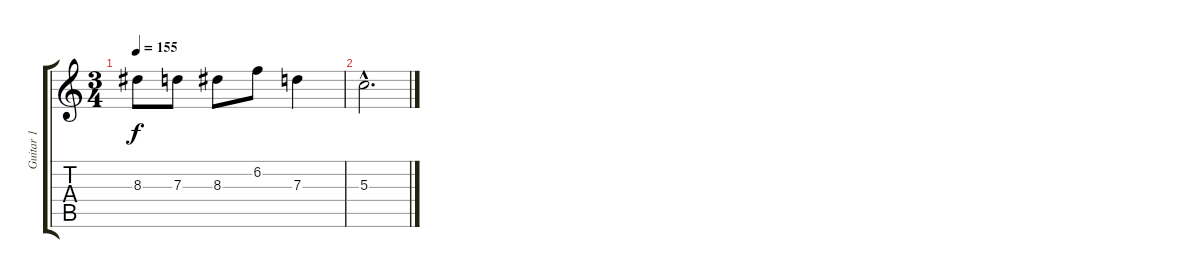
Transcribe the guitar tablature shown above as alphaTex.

\track ("Guitar 1" "Guitar 1") {instrument distortionguitar}
\staff {score tabs}
\tuning (E4 B3 G3 D3 A2 E2) {hide}
\ts (3 4)
\tempo 155
\clef g2
\ks c
8.3.8{dy f volume 6} 7.3.8 8.3.8{volume 4} 6.2.8 7.3.4 |
5.3{hac}.2{d volume 3}
